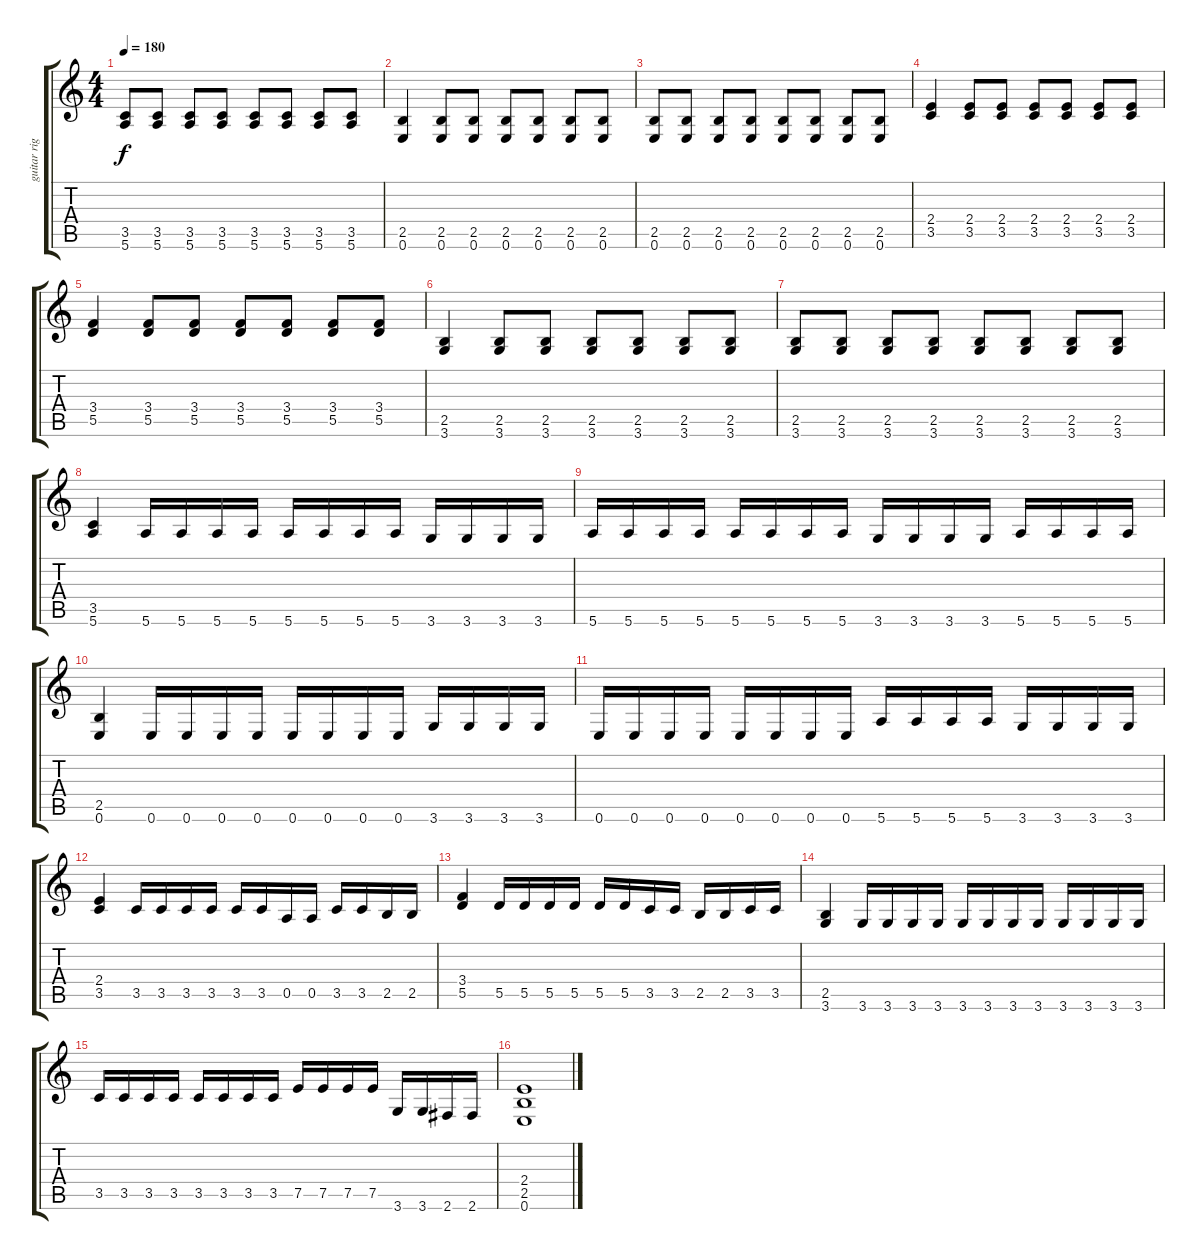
\track ("guitar rigth" "guitar rig") {instrument distortionguitar}
\staff {score tabs}
\tuning (E4 B3 G3 D3 A2 E2) {hide}
\ts (4 4)
\tempo 180
\clef g2
\ks c
(3.5 5.6).8{dy f} (3.5 5.6).8 (3.5 5.6).8 (3.5 5.6).8 (3.5 5.6).8 (3.5 5.6).8 (3.5 5.6).8 (3.5 5.6).8 |
(2.5 0.6).4 (2.5 0.6).8 (2.5 0.6).8 (2.5 0.6).8 (2.5 0.6).8 (2.5 0.6).8 (2.5 0.6).8 |
(2.5 0.6).8 (2.5 0.6).8 (2.5 0.6).8 (2.5 0.6).8 (2.5 0.6).8 (2.5 0.6).8 (2.5 0.6).8 (2.5 0.6).8 |
(2.4 3.5).4 (2.4 3.5).8 (2.4 3.5).8 (2.4 3.5).8 (2.4 3.5).8 (2.4 3.5).8 (2.4 3.5).8 |
(3.4 5.5).4 (3.4 5.5).8 (3.4 5.5).8 (3.4 5.5).8 (3.4 5.5).8 (3.4 5.5).8 (3.4 5.5).8 |
(2.5 3.6).4 (2.5 3.6).8 (2.5 3.6).8 (2.5 3.6).8 (2.5 3.6).8 (2.5 3.6).8 (2.5 3.6).8 |
(2.5 3.6).8 (2.5 3.6).8 (2.5 3.6).8 (2.5 3.6).8 (2.5 3.6).8 (2.5 3.6).8 (2.5 3.6).8 (2.5 3.6).8 |
(3.5 5.6).4 5.6.16 5.6.16 5.6.16 5.6.16 5.6.16 5.6.16 5.6.16 5.6.16 3.6.16 3.6.16 3.6.16 3.6.16 |
5.6.16 5.6.16 5.6.16 5.6.16 5.6.16 5.6.16 5.6.16 5.6.16 3.6.16 3.6.16 3.6.16 3.6.16 5.6.16 5.6.16 5.6.16 5.6.16 |
(2.5 0.6).4 0.6.16 0.6.16 0.6.16 0.6.16 0.6.16 0.6.16 0.6.16 0.6.16 3.6.16 3.6.16 3.6.16 3.6.16 |
0.6.16 0.6.16 0.6.16 0.6.16 0.6.16 0.6.16 0.6.16 0.6.16 5.6.16 5.6.16 5.6.16 5.6.16 3.6.16 3.6.16 3.6.16 3.6.16 |
(2.4 3.5).4 3.5.16 3.5.16 3.5.16 3.5.16 3.5.16 3.5.16 0.5.16 0.5.16 3.5.16 3.5.16 2.5.16 2.5.16 |
(3.4 5.5).4 5.5.16 5.5.16 5.5.16 5.5.16 5.5.16 5.5.16 3.5.16 3.5.16 2.5.16 2.5.16 3.5.16 3.5.16 |
(2.5 3.6).4 3.6.16 3.6.16 3.6.16 3.6.16 3.6.16 3.6.16 3.6.16 3.6.16 3.6.16 3.6.16 3.6.16 3.6.16 |
3.5.16 3.5.16 3.5.16 3.5.16 3.5.16 3.5.16 3.5.16 3.5.16 7.5.16 7.5.16 7.5.16 7.5.16 3.6.16 3.6.16 2.6.16 2.6.16 |
(2.4 2.5 0.6).1
